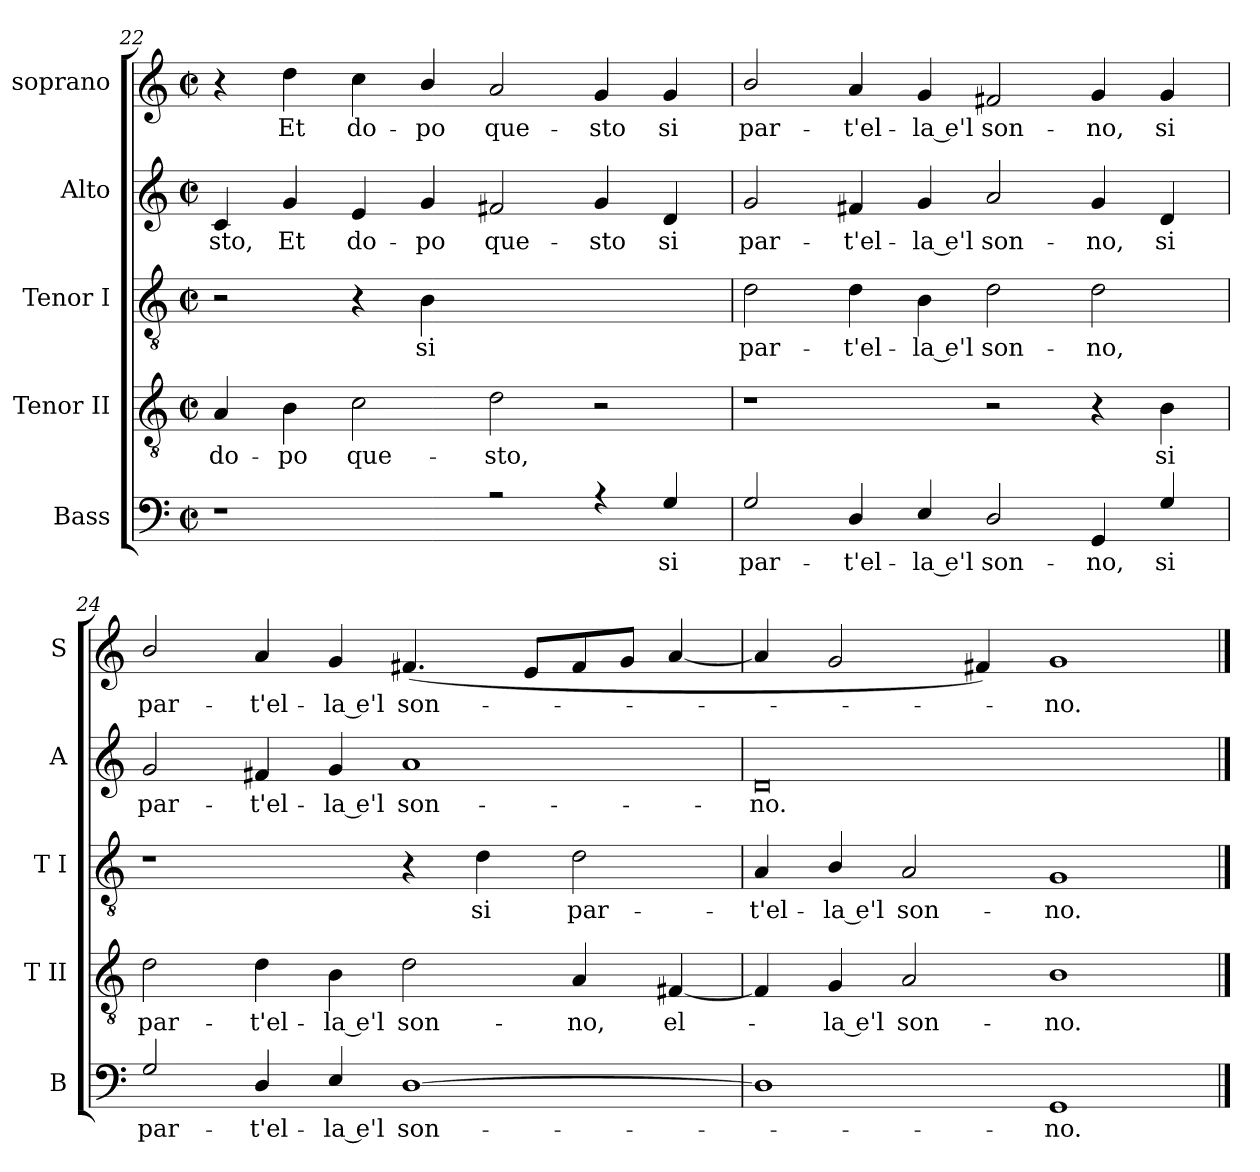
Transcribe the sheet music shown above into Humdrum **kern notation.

**kern	**text	**kern	**text	**kern	**text	**kern	**text	**kern	**text
*part5	*part5	*part4	*part4	*part3	*part3	*part2	*part2	*part1	*part1
*staff5	*staff5	*staff4	*staff4	*staff3	*staff3	*staff2	*staff2	*staff1	*staff1
*I"Bass	*	*I"Tenor II	*	*I"Tenor I	*	*I"Alto	*	*I"soprano	*
*I'B	*	*I'T II	*	*I'T I	*	*I'A	*	*I'S	*
!!LO:LB:g=z
*clefF4	*	*clefGv2	*	*clefGv2	*	*clefG2	*	*clefG2	*
*k[]	*	*k[]	*	*k[]	*	*k[]	*	*k[]	*
*C:	*	*C:	*	*C:	*	*C:	*	*C:	*
*M4/2	*	*M4/2	*	*M4/2	*	*M4/2	*	*M4/2	*
*met(c|)	*	*met(c|)	*	*met(c|)	*	*met(c|)	*	*met(c|)	*
=22	=22	=22	=22	=22	=22	=22	=22	=22	=22
*^	*	*	*	*	*	*	*	*	*
!	!	!	!	!LO:LY:b	!	!	!	!LO:LY:b	!	!
1r	0ryy	.	4A	do-	2r	.	4c	-sto,	4r	.
!	!	!	!	!LO:LY:b	!	!	!	!LO:LY:b	!	!LO:LY:b
.	.	.	4B	-po	.	.	4g	Et	4dd	Et
!	!	!	!	!LO:LY:b	!	!	!	!LO:LY:b	!	!LO:LY:b
.	.	.	2c	que-	4r	.	4e	do-	4cc	do-
!	!	!	!	!	!	!LO:LY:b	!	!LO:LY:b	!	!LO:LY:b
.	.	.	.	.	4B	si	4g	-po	4b/	-po
!	!	!	!	!LO:LY:b	!	!	!	!LO:LY:b	!	!LO:LY:b
2r	.	.	2d	-sto,	1ryy	.	2f#X	que-	2a	que-
!	!	!	!	!	!	!	!	!LO:LY:b	!	!LO:LY:b
4r	.	.	2r	.	.	.	4g	-sto	4g	-sto
!	!	!LO:LY:b	!	!	!	!	!	!LO:LY:b	!	!LO:LY:b
4G	.	si	.	.	.	.	4d	si	4g	si
=23	=23	=23	=23	=23	=23	=23	=23	=23	=23	=23
!	!	!LO:LY:b	!	!	!	!LO:LY:b	!	!LO:LY:b	!	!LO:LY:b
2G	0ryy	par-	1r	.	2d	par-	2g	par-	2b/	par-
!	!	!LO:LY:b	!	!	!	!LO:LY:b	!	!LO:LY:b	!	!LO:LY:b
4D	.	-t'el-	.	.	4d	-t'el-	4f#X	-t'el-	4a	-t'el-
!	!	!LO:LY:b	!	!	!	!LO:LY:b	!	!LO:LY:b	!	!LO:LY:b
4E	.	-la e'l	.	.	4B	-la e'l	4g	-la e'l	4g	-la e'l
!	!	!LO:LY:b	!	!	!	!LO:LY:b	!	!LO:LY:b	!	!LO:LY:b
2D	.	son-	2r	.	2d	son-	2a	son-	2f#X	son-
!	!	!LO:LY:b	!	!	!	!LO:LY:b	!	!LO:LY:b	!	!LO:LY:b
4GG	.	-no,	4r	.	2d	-no,	4g	-no,	4g	-no,
!	!	!LO:LY:b	!	!LO:LY:b	!	!	!	!LO:LY:b	!	!LO:LY:b
4G	.	si	4B	si	.	.	4d	si	4g	si
=24	=24	=24	=24	=24	=24	=24	=24	=24	=24	=24
!	!	!LO:LY:b	!	!LO:LY:b	!	!	!	!LO:LY:b	!	!LO:LY:b
2G	0ryy	par-	2d	par-	1r	.	2g	par-	2b/	par-
!	!	!LO:LY:b	!	!LO:LY:b	!	!	!	!LO:LY:b	!	!LO:LY:b
4D	.	-t'el-	4d	-t'el-	.	.	4f#X	-t'el-	4a	-t'el-
!	!	!LO:LY:b	!	!LO:LY:b	!	!	!	!LO:LY:b	!	!LO:LY:b
4E	.	-la e'l	4B	-la e'l	.	.	4g	-la e'l	4g	-la e'l
!	!	!LO:LY:b	!	!LO:LY:b	!	!	!	!LO:LY:b	!	!LO:LY:b
[1D	.	son-	2d	son-	4r	.	1a	son-	(<4.f#X	son-
!	!	!	!	!	!	!LO:LY:b	!	!	!	!
.	.	.	.	.	4d	si	.	.	.	.
.	.	.	.	.	.	.	.	.	8eL	.
!	!	!	!	!LO:LY:b	!	!LO:LY:b	!	!	!	!
.	.	.	4A	-no,	2d	par-	.	.	8f#	.
.	.	.	.	.	.	.	.	.	8gJ	.
!	!	!	!	!LO:LY:b	!	!	!	!	!	!
.	.	.	[4F#X	el-	.	.	.	.	[4a	.
=25	=25	=25	=25	=25	=25	=25	=25	=25	=25	=25
!	!	!	!	!	!	!LO:LY:b	!	!LO:LY:b	!	!
1D]	0ryy	.	4F#]	.	4A	-t'el-	0d	-no.	4a]	.
!	!	!	!	!LO:LY:b	!	!LO:LY:b	!	!	!	!
.	.	.	4G	la e'l	4B/	-la e'l	.	.	2g	.
!	!	!	!	!LO:LY:b	!	!LO:LY:b	!	!	!	!
.	.	.	2A	son-	2A	son-	.	.	.	.
.	.	.	.	.	.	.	.	.	4f#X)	.
!	!	!LO:LY:b	!	!LO:LY:b	!	!LO:LY:b	!	!	!	!LO:LY:b
1GG	.	no.	1B	-no.	1G	-no.	.	.	1g	no.
*v	*v	*	*	*	*	*	*	*	*	*
==	==	==	==	==	==	==	==	==	==
*-	*-	*-	*-	*-	*-	*-	*-	*-	*-
